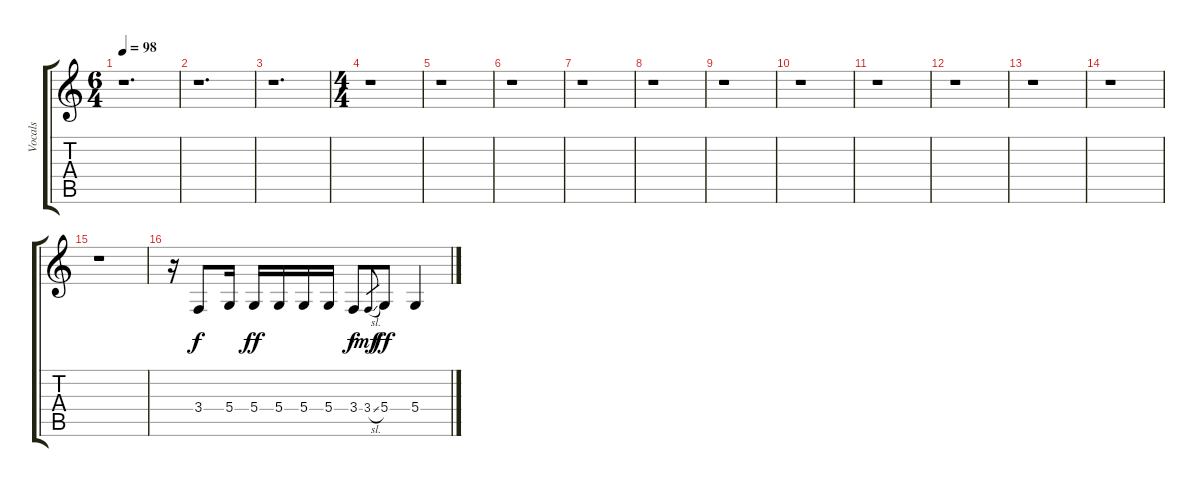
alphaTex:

\track ("Vocals" "Vocals") {instrument lead6voice}
\staff {score tabs}
\tuning (D4 G3 G3 D3 G2 D2) {hide}
\ts (6 4)
\tempo 98
\clef g2
\ks c
r.1{d dy f instrument lead6voice} |
r.1{d} |
r.1{d} |
\ts (4 4)
r.1 |
r.1 |
r.1 |
r.1 |
r.1 |
r.1 |
r.1 |
r.1 |
r.1 |
r.1 |
r.1 |
r.1 |
r.16 3.4.8 5.4.16 5.4.16{dy ff} 5.4.16 5.4.16 5.4.16 3.4.8{dy f} 3.4{sl}.8{gr dy mf} 5.4.8{dy ff} 5.4.4
